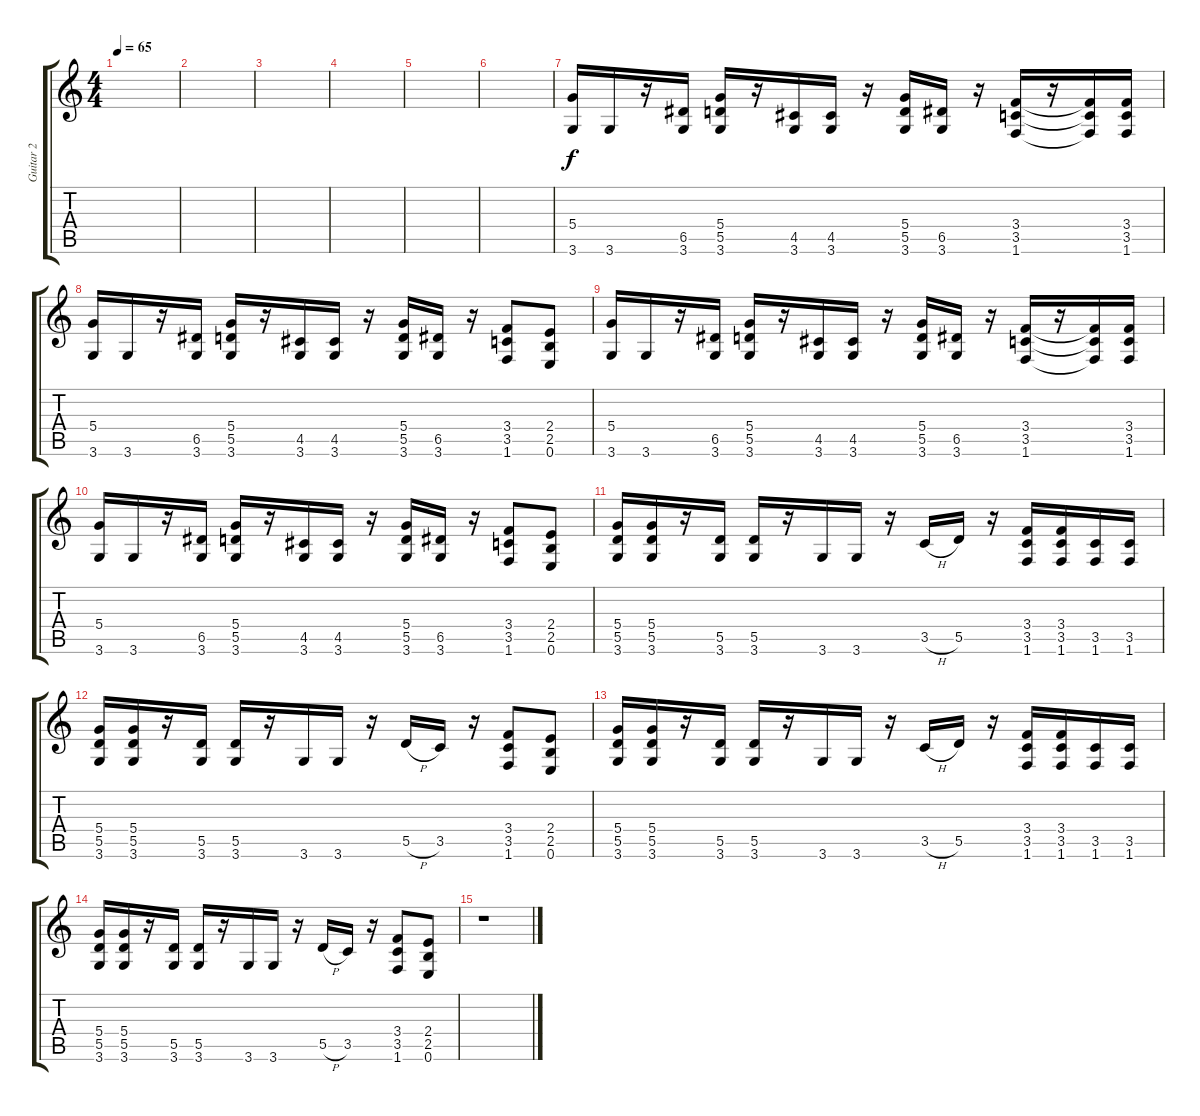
\track ("Guitar 2" "Guitar 2") {instrument distortionguitar}
\staff {score tabs}
\tuning (E4 B3 G3 D3 A2 E2) {hide}
\ts (4 4)
\tempo 65
\clef g2
\ks c
|
|
|
|
|
|
(5.4 3.6).16{volume 13 instrument distortionguitar} 3.6.16 r.16 (6.5 3.6).16 (5.4 5.5 3.6).16 r.16 (4.5 3.6).16 (4.5 3.6).16 r.16 (5.4 5.5 3.6).16 (6.5 3.6).16 r.16 (3.4 3.5 1.6).16 r.16 (3.4{t} 3.5{t} 1.6{t}).16 (3.4 3.5 1.6).16 |
(5.4 3.6).16 3.6.16 r.16 (6.5 3.6).16 (5.4 5.5 3.6).16 r.16 (4.5 3.6).16 (4.5 3.6).16 r.16 (5.4 5.5 3.6).16 (6.5 3.6).16 r.16 (3.4 3.5 1.6).8 (2.4 2.5 0.6).8 |
(5.4 3.6).16{volume 13 instrument distortionguitar} 3.6.16 r.16 (6.5 3.6).16 (5.4 5.5 3.6).16 r.16 (4.5 3.6).16 (4.5 3.6).16 r.16 (5.4 5.5 3.6).16 (6.5 3.6).16 r.16 (3.4 3.5 1.6).16 r.16 (3.4{t} 3.5{t} 1.6{t}).16 (3.4 3.5 1.6).16 |
(5.4 3.6).16 3.6.16 r.16 (6.5 3.6).16 (5.4 5.5 3.6).16 r.16 (4.5 3.6).16 (4.5 3.6).16 r.16 (5.4 5.5 3.6).16 (6.5 3.6).16 r.16 (3.4 3.5 1.6).8 (2.4 2.5 0.6).8 |
(5.4 5.5 3.6).16{volume 6 balance 8} (5.4 5.5 3.6).16 r.16 (5.5 3.6).16 (5.5 3.6).16 r.16 3.6.16 3.6.16 r.16 3.5{h}.16 5.5.16 r.16 (3.4 3.5 1.6).16 (3.4 3.5 1.6).16 (3.5 1.6).16 (3.5 1.6).16 |
(5.4 5.5 3.6).16 (5.4 5.5 3.6).16 r.16 (5.5 3.6).16 (5.5 3.6).16 r.16 3.6.16 3.6.16 r.16 5.5{h}.16 3.5.16 r.16 (3.4 3.5 1.6).8 (2.4 2.5 0.6).8 |
(5.4 5.5 3.6).16{volume 0} (5.4 5.5 3.6).16 r.16 (5.5 3.6).16 (5.5 3.6).16 r.16 3.6.16 3.6.16 r.16 3.5{h}.16 5.5.16 r.16 (3.4 3.5 1.6).16 (3.4 3.5 1.6).16 (3.5 1.6).16 (3.5 1.6).16 |
(5.4 5.5 3.6).16 (5.4 5.5 3.6).16 r.16 (5.5 3.6).16 (5.5 3.6).16 r.16 3.6.16 3.6.16 r.16 5.5{h}.16 3.5.16 r.16 (3.4 3.5 1.6).8 (2.4 2.5 0.6).8 |
r.1
